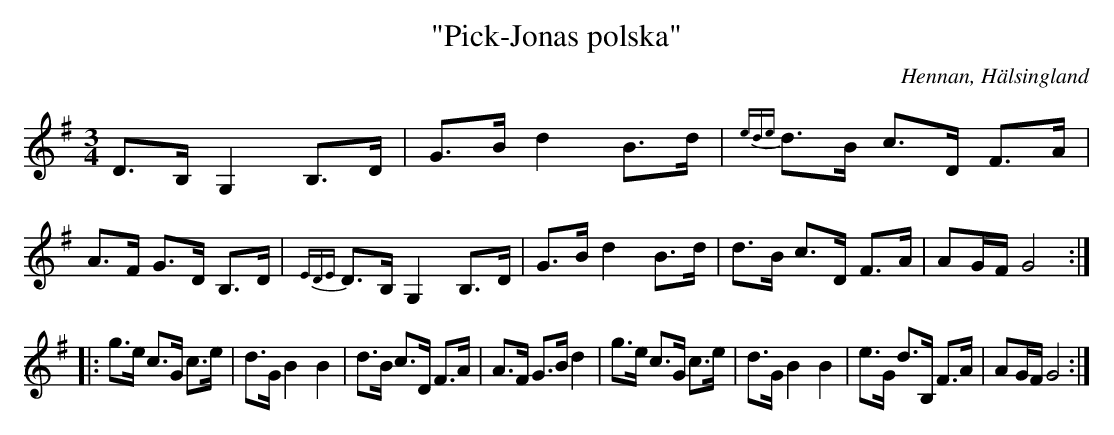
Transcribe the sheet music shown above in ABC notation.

X:1
T: "Pick-Jonas polska"
O: Hennan, Hälsingland
M: 3/4
L: 1/8
K: G
D>B, G,2 B,>D | G>B d2 B>d | {ede}d>B c>D F>A| A>F G>D B,>D|{EDE}D>B, G,2 B,>D|G>B d2 B>d | d>B c>D F>A| AG/F/ G4 :||:
g>e c>G c>e | d>G B2 B2 | d>B c>D F>A|A>F G>B d2|g>e c>G c>e | d>G B2 B2 | e>G d>B, F>A|AG/F/ G4:|]
